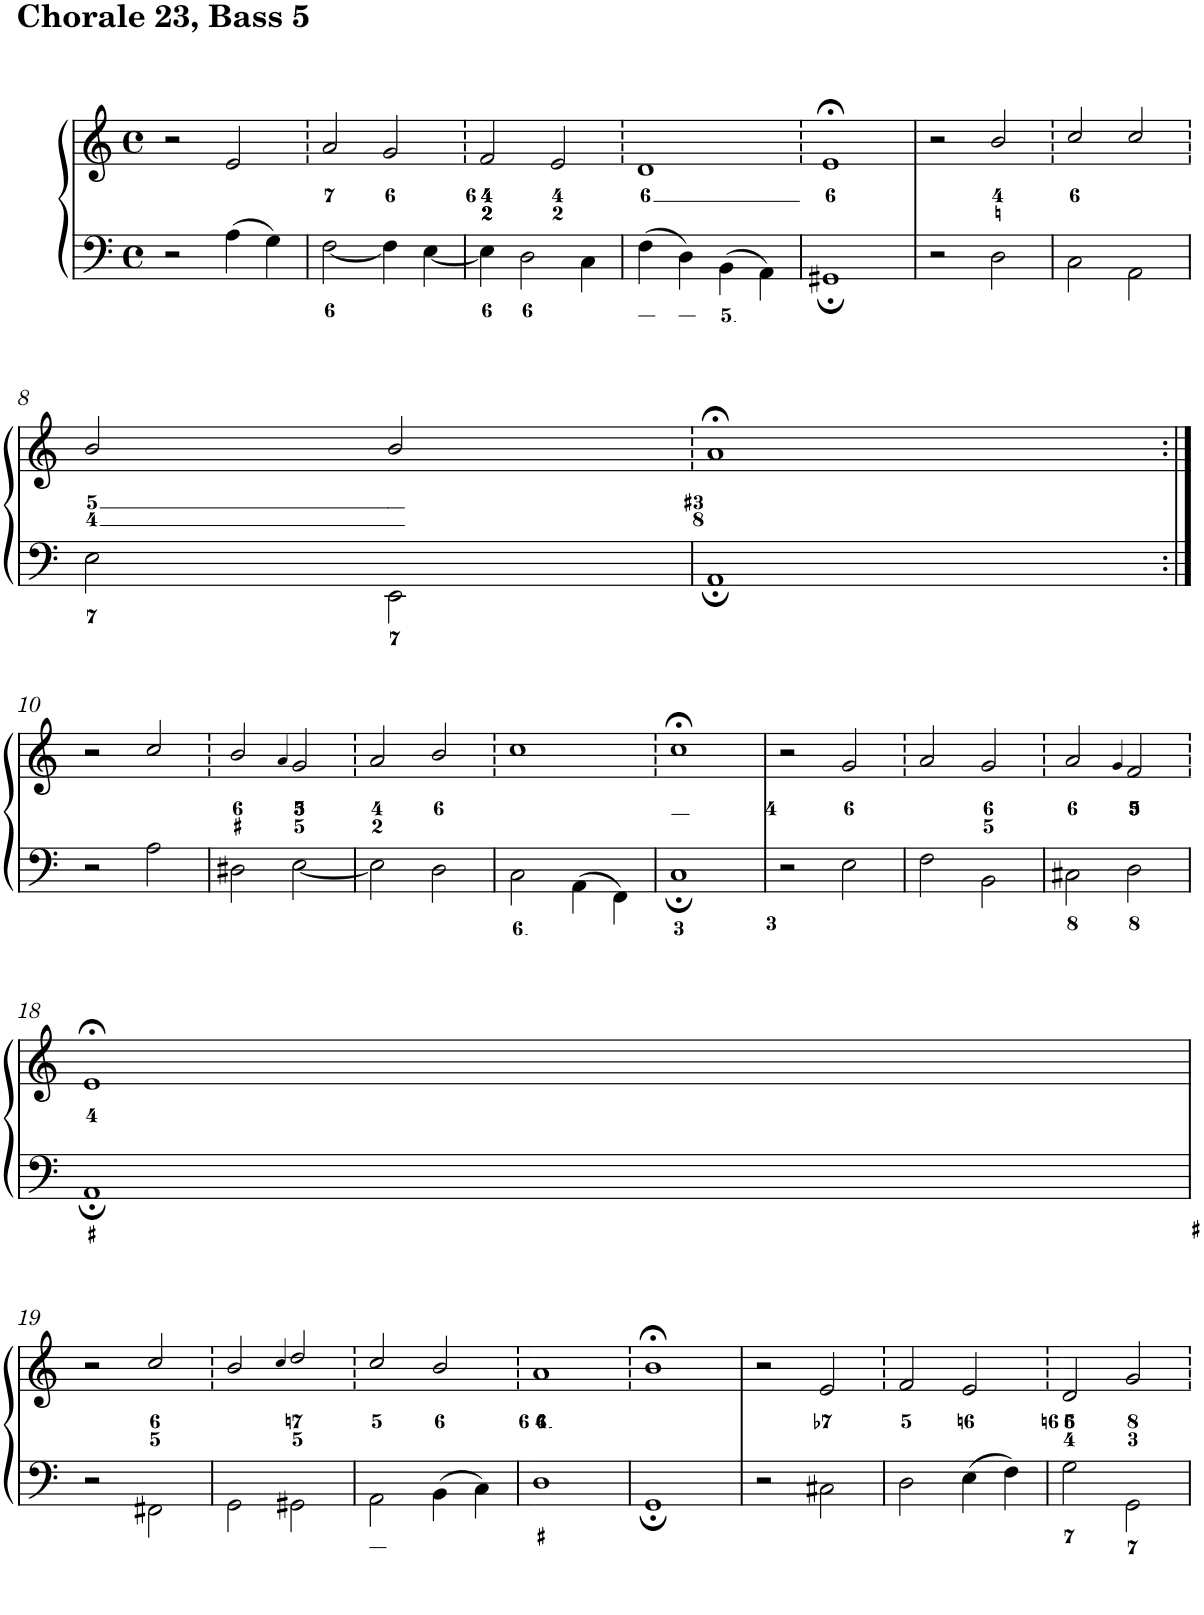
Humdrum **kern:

**kern	**kern
*part1	*part1
*staff2	*staff1
*I"Piano	*
*I'Pno.	*
*clefF4	*clefG2
*k[]	*k[]
*M4/4	*M4/4
*met(c)	*met(c)
=1	=1
2r	2r
4A\	2e/
4G\	.
=2	=2
[<2F\	2a/
4F\]	2g/
[<4E\	.
=3	=3
4E\]	2f/
2D\	.
.	2e/
4C\	.
=4	=4
4F\	1d
4D\	.
4BB\	.
4AA\	.
=5	=5
1GG#X;	1e;<
=6	=6
2r	2r
2D\	2b/
=7	=7
2C\	2cc/
2AA\	2cc/
!!LO:LB:g=z
=8	=8
2E\	2b/
2EE\	2b/
=9	=9
1AA;	1a;<
!!LO:LB:g=z
=10:|!	=10:|!
2r	2r
2A\	2cc/
=11	=11
2D#X\	2b/
.	4qa/
[<2E\	2g/
=12	=12
2E\]	2a/
2D\	2b/
=13	=13
2C\	1cc
4AA\	.
4FF\	.
=14	=14
1C;	1cc;<
=15	=15
2r	2r
2E\	2g/
=16	=16
2F\	2a/
2BB\	2g/
=17	=17
2C#X\	2a/
.	4qg/
2D\	2f/
!!LO:LB:g=z
=18	=18
1AA;	1e;<
!!LO:LB:g=z
=19	=19
2r	2r
2FF#X\	2cc/
=20	=20
2GG\	2b/
.	4qcc/
2GG#X\	2dd/
=21	=21
2AA\	2cc/
4BB\	2b/
4C\	.
=22	=22
1D	1a
=23	=23
1GG;	1b;<
=24	=24
2r	2r
2C#X\	2e/
=25	=25
2D\	2f/
4E\	2e/
4F\	.
=26	=26
2G\	2d/
2GG\	2g/
=	=
*-	*-
